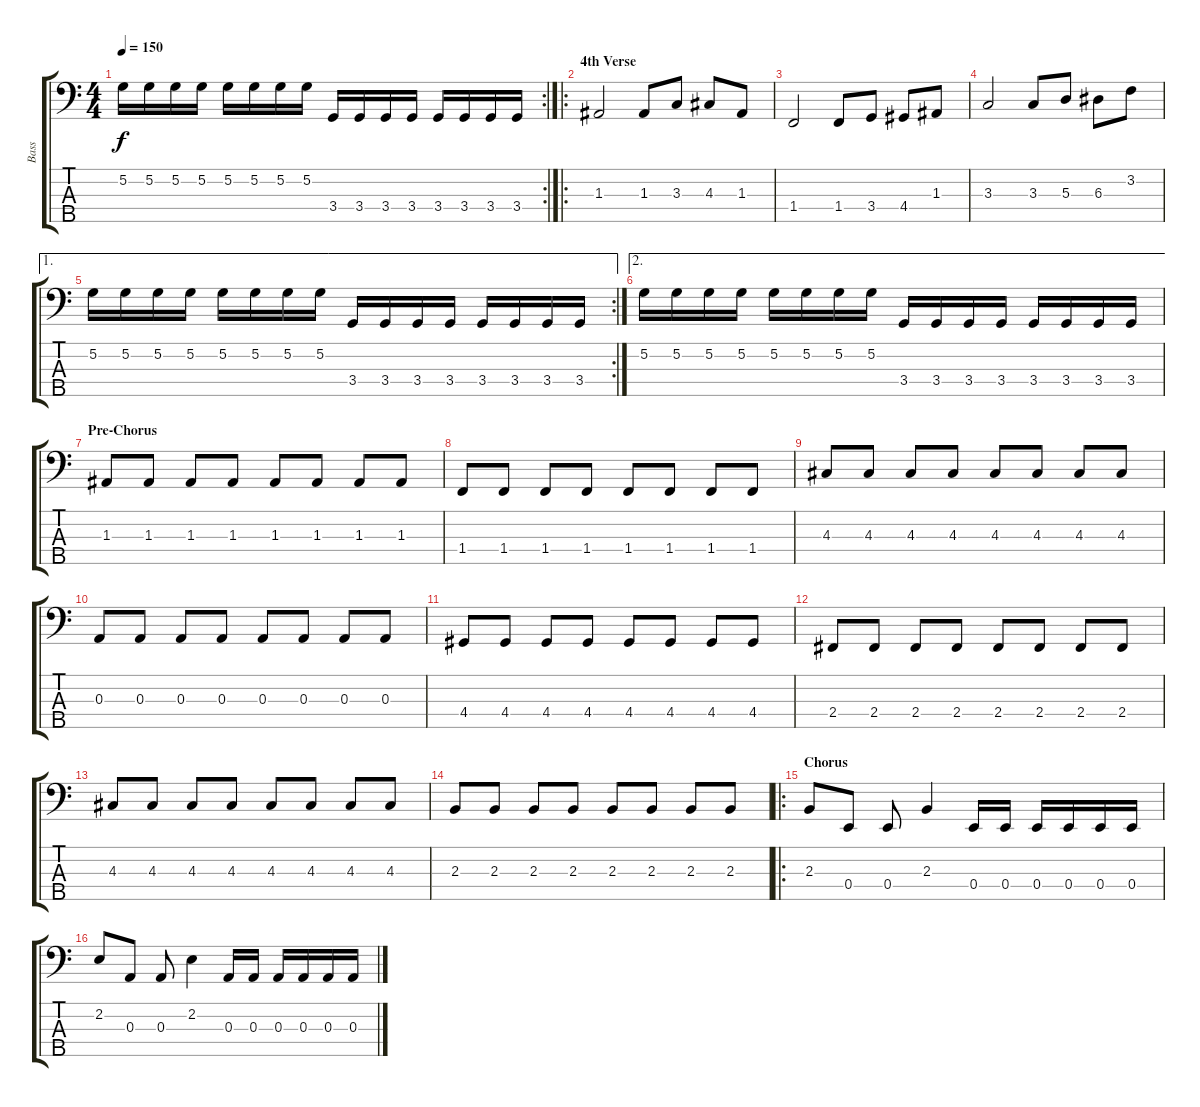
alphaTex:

\track ("Bass" "Bass") {instrument electricbassfinger}
\staff {score tabs}
\tuning (G2 D2 A1 E1 B0) {hide}
\rc 2
\ts (4 4)
\tempo 150
\clef f4
\ks c
5.2.16{dy f} 5.2.16 5.2.16 5.2.16 5.2.16 5.2.16 5.2.16 5.2.16 3.4.16 3.4.16 3.4.16 3.4.16 3.4.16 3.4.16 3.4.16 3.4.16 |
\ro
\section ("" "4th Verse")
1.3.2 1.3.8 3.3.8 4.3.8 1.3.8 |
1.4.2 1.4.8 3.4.8 4.4.8 1.3.8 |
3.3.2 3.3.8 5.3.8 6.3.8 3.2.8 |
\ae 1
\rc 2
5.2.16 5.2.16 5.2.16 5.2.16 5.2.16 5.2.16 5.2.16 5.2.16 3.4.16 3.4.16 3.4.16 3.4.16 3.4.16 3.4.16 3.4.16 3.4.16 |
\ae 2
5.2.16 5.2.16 5.2.16 5.2.16 5.2.16 5.2.16 5.2.16 5.2.16 3.4.16 3.4.16 3.4.16 3.4.16 3.4.16 3.4.16 3.4.16 3.4.16 |
\section ("" "Pre-Chorus")
1.3.8 1.3.8 1.3.8 1.3.8 1.3.8 1.3.8 1.3.8 1.3.8 |
1.4.8 1.4.8 1.4.8 1.4.8 1.4.8 1.4.8 1.4.8 1.4.8 |
4.3.8 4.3.8 4.3.8 4.3.8 4.3.8 4.3.8 4.3.8 4.3.8 |
0.3.8 0.3.8 0.3.8 0.3.8 0.3.8 0.3.8 0.3.8 0.3.8 |
4.4.8 4.4.8 4.4.8 4.4.8 4.4.8 4.4.8 4.4.8 4.4.8 |
2.4.8 2.4.8 2.4.8 2.4.8 2.4.8 2.4.8 2.4.8 2.4.8 |
4.3.8 4.3.8 4.3.8 4.3.8 4.3.8 4.3.8 4.3.8 4.3.8 |
2.3.8 2.3.8 2.3.8 2.3.8 2.3.8 2.3.8 2.3.8 2.3.8 |
\ro
\section ("" "Chorus")
2.3.8 0.4.8 0.4.8 2.3.4 0.4.16 0.4.16 0.4.16 0.4.16 0.4.16 0.4.16 |
2.2.8 0.3.8 0.3.8 2.2.4 0.3.16 0.3.16 0.3.16 0.3.16 0.3.16 0.3.16
